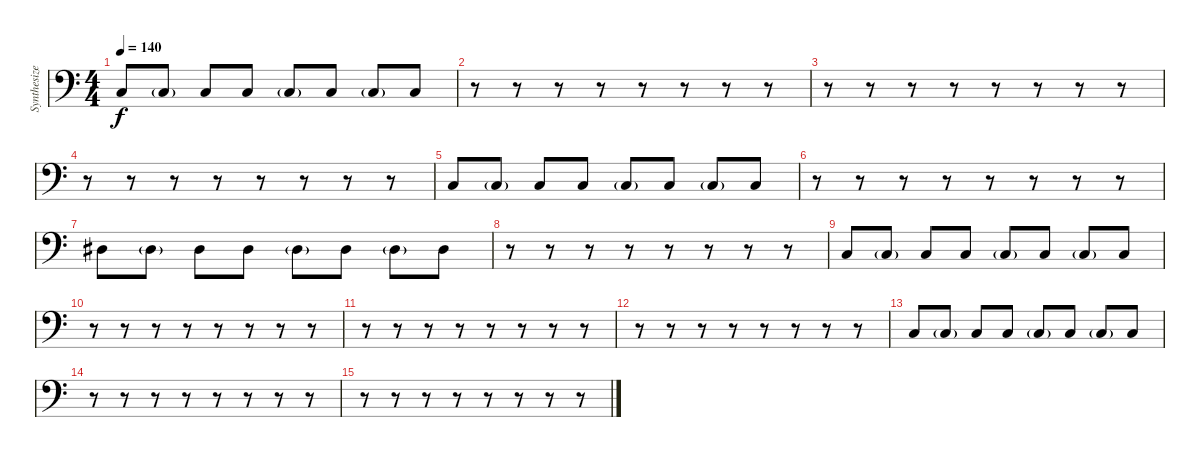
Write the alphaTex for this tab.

\track ("Synthesizer" "Synthesize") {instrument synthbass1}
\staff {score}
\tuning (E4 B3 G3 D3 A2 E2 B1) {hide}
\ts (4 4)
\tempo 140
\clef f4
\ks c
1.7.8{dy f} 1.7{g}.8 1.7.8 1.7.8 1.7{g}.8 1.7.8 1.7{g}.8 1.7.8 |
r.8 r.8 r.8 r.8 r.8 r.8 r.8 r.8 |
r.8 r.8 r.8 r.8 r.8 r.8 r.8 r.8 |
r.8 r.8 r.8 r.8 r.8 r.8 r.8 r.8 |
1.7.8 1.7{g}.8 1.7.8 1.7.8 1.7{g}.8 1.7.8 1.7{g}.8 1.7.8 |
r.8 r.8 r.8 r.8 r.8 r.8 r.8 r.8 |
4.7.8 4.7{g}.8 4.7.8 4.7.8 4.7{g}.8 4.7.8 4.7{g}.8 4.7.8 |
r.8 r.8 r.8 r.8 r.8 r.8 r.8 r.8 |
1.7.8 1.7{g}.8 1.7.8 1.7.8 1.7{g}.8 1.7.8 1.7{g}.8 1.7.8 |
r.8 r.8 r.8 r.8 r.8 r.8 r.8 r.8 |
r.8 r.8 r.8 r.8 r.8 r.8 r.8 r.8 |
r.8 r.8 r.8 r.8 r.8 r.8 r.8 r.8 |
1.7.8 1.7{g}.8 1.7.8 1.7.8 1.7{g}.8 1.7.8 1.7{g}.8 1.7.8 |
r.8 r.8 r.8 r.8 r.8 r.8 r.8 r.8 |
r.8 r.8 r.8 r.8 r.8 r.8 r.8 r.8
